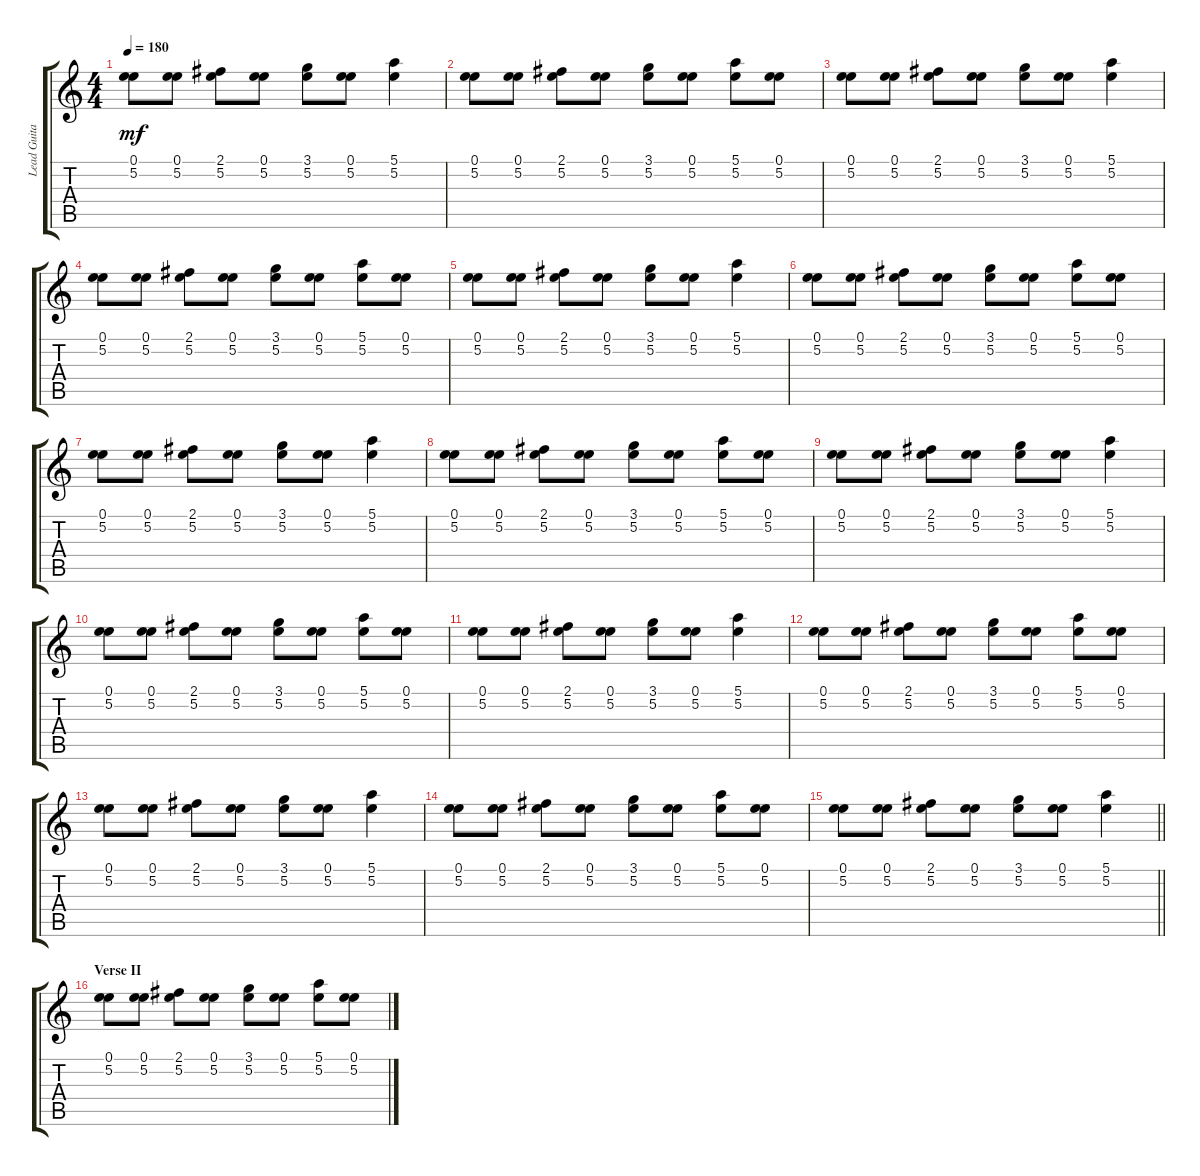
\track ("Lead Guitar" "Lead Guita") {instrument electricguitarclean}
\staff {score tabs}
\tuning (E4 B3 G3 D3 A2 E2) {hide}
\ts (4 4)
\tempo 180
\clef g2
\ks aminor
(0.1 5.2).8{dy mf} (0.1 5.2).8 (2.1 5.2).8 (0.1 5.2).8 (3.1 5.2).8 (0.1 5.2).8 (5.1 5.2).4 |
(0.1 5.2).8 (0.1 5.2).8 (2.1 5.2).8 (0.1 5.2).8 (3.1 5.2).8 (0.1 5.2).8 (5.1 5.2).8 (0.1 5.2).8 |
(0.1 5.2).8 (0.1 5.2).8 (2.1 5.2).8 (0.1 5.2).8 (3.1 5.2).8 (0.1 5.2).8 (5.1 5.2).4 |
(0.1 5.2).8 (0.1 5.2).8 (2.1 5.2).8 (0.1 5.2).8 (3.1 5.2).8 (0.1 5.2).8 (5.1 5.2).8 (0.1 5.2).8 |
(0.1 5.2).8 (0.1 5.2).8 (2.1 5.2).8 (0.1 5.2).8 (3.1 5.2).8 (0.1 5.2).8 (5.1 5.2).4 |
(0.1 5.2).8 (0.1 5.2).8 (2.1 5.2).8 (0.1 5.2).8 (3.1 5.2).8 (0.1 5.2).8 (5.1 5.2).8 (0.1 5.2).8 |
(0.1 5.2).8 (0.1 5.2).8 (2.1 5.2).8 (0.1 5.2).8 (3.1 5.2).8 (0.1 5.2).8 (5.1 5.2).4 |
(0.1 5.2).8 (0.1 5.2).8 (2.1 5.2).8 (0.1 5.2).8 (3.1 5.2).8 (0.1 5.2).8 (5.1 5.2).8 (0.1 5.2).8 |
(0.1 5.2).8 (0.1 5.2).8 (2.1 5.2).8 (0.1 5.2).8 (3.1 5.2).8 (0.1 5.2).8 (5.1 5.2).4 |
(0.1 5.2).8 (0.1 5.2).8 (2.1 5.2).8 (0.1 5.2).8 (3.1 5.2).8 (0.1 5.2).8 (5.1 5.2).8 (0.1 5.2).8 |
(0.1 5.2).8 (0.1 5.2).8 (2.1 5.2).8 (0.1 5.2).8 (3.1 5.2).8 (0.1 5.2).8 (5.1 5.2).4 |
(0.1 5.2).8 (0.1 5.2).8 (2.1 5.2).8 (0.1 5.2).8 (3.1 5.2).8 (0.1 5.2).8 (5.1 5.2).8 (0.1 5.2).8 |
(0.1 5.2).8 (0.1 5.2).8 (2.1 5.2).8 (0.1 5.2).8 (3.1 5.2).8 (0.1 5.2).8 (5.1 5.2).4 |
(0.1 5.2).8 (0.1 5.2).8 (2.1 5.2).8 (0.1 5.2).8 (3.1 5.2).8 (0.1 5.2).8 (5.1 5.2).8 (0.1 5.2).8 |
\barLineRight lightlight
(0.1 5.2).8 (0.1 5.2).8 (2.1 5.2).8 (0.1 5.2).8 (3.1 5.2).8 (0.1 5.2).8 (5.1 5.2).4 |
\section ("" "Verse II")
(0.1 5.2).8 (0.1 5.2).8 (2.1 5.2).8 (0.1 5.2).8 (3.1 5.2).8 (0.1 5.2).8 (5.1 5.2).8 (0.1 5.2).8
